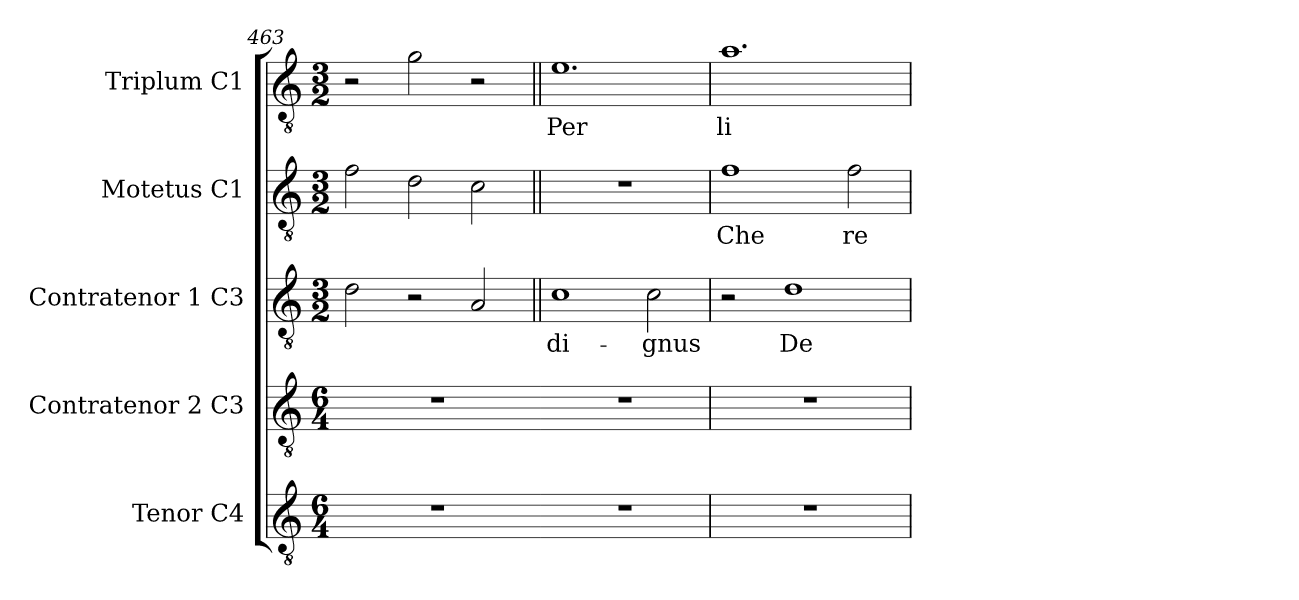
**kern	**kern	**kern	**text	**kern	**text	**kern	**text
*part5	*part4	*part3	*part3	*part2	*part2	*part1	*part1
*staff5	*staff4	*staff3	*staff3	*staff2	*staff2	*staff1	*staff1
*I"Tenor  C4	*I"Contratenor 2  C3	*I"Contratenor 1  C3	*	*I"Motetus  C1	*	*I"Triplum  C1	*
*I'T	*I'Ct2	*I'Ct1	*	*I'Mot	*	*I'Tr	*
*clefGv2	*clefGv2	*clefGv2	*	*clefGv2	*	*clefGv2	*
*k[]	*k[]	*k[]	*	*k[]	*	*k[]	*
*C:	*C:	*C:	*	*C:	*	*C:	*
*M6/4	*M6/4	*M3/2	*	*M3/2	*	*M3/2	*
=463	=463	=463	=463	=463	=463	=463	=463
!	!	!	!LO:LY:b:cj	!	!LO:LY:b:cj	!	!
1.r	1.r	2d\	.	2f\	.	2r	.
!	!	!	!	!	!LO:LY:b:cj	!	!LO:LY:b:cj
.	.	2r	.	2d\	.	2g\	.
!	!	!	!LO:LY:b:cj	!	!LO:LY:b:cj	!	!
.	.	2A/	.	2c\	.	2r	.
=464	=464	=464||	=464||	=464||	=464||	=464||	=464||
!	!	!	!LO:LY:b:cj	!	!	!	!LO:LY:b:cj
1.r	1.r	1c	di-	1.r	.	1.e	Per
!	!	!	!LO:LY:b:cj	!	!	!	!
.	.	2c\	-gnus	.	.	.	.
=465	=465	=465	=465	=465	=465	=465	=465
!	!	!	!	!	!LO:LY:b:cj	!	!LO:LY:b:cj
1.r	1.r	2r	.	1f	Che	1.a	li
!	!	!	!LO:LY:b:cj	!	!	!	!
.	.	1d	De-	.	.	.	.
!	!	!	!	!	!LO:LY:b:cj	!	!
.	.	.	.	2f\	re-	.	.
=	=	=	=	=	=	=	=
*-	*-	*-	*-	*-	*-	*-	*-
